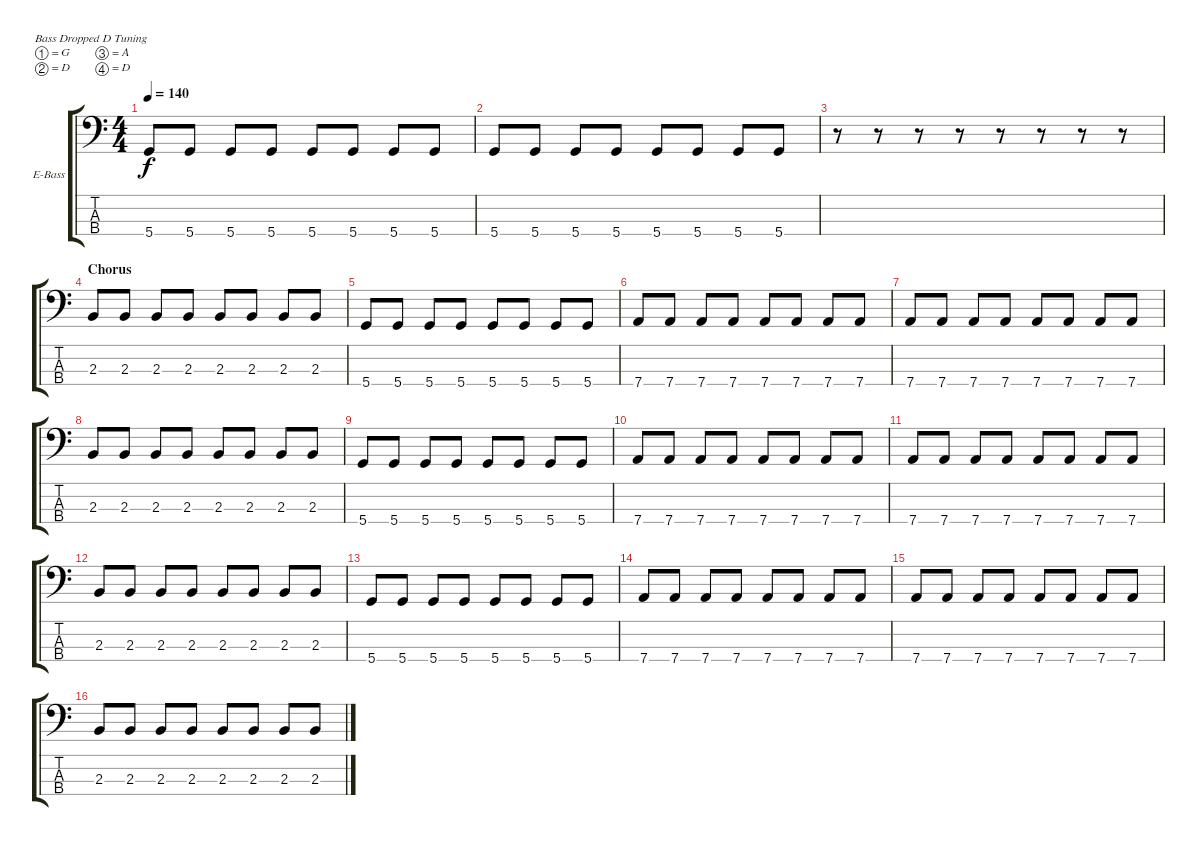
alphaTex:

\bracketExtendMode groupsimilarinstruments
\firstSystemTrackNameOrientation horizontal
\otherSystemsTrackNameOrientation horizontal
\track ("Bass" "E-Bass") {instrument electricbassfinger}
\staff {score tabs}
\tuning (G2 D2 A1 D1)
\ts (4 4)
\tempo 140
\clef f4
\ks c
5.4.8{dy f} 5.4.8 5.4.8 5.4.8 5.4.8 5.4.8 5.4.8 5.4.8 |
5.4.8 5.4.8 5.4.8 5.4.8 5.4.8 5.4.8 5.4.8 5.4.8 |
r.8 r.8 r.8 r.8 r.8 r.8 r.8 r.8 |
\section ("" "Chorus")
2.3.8 2.3.8 2.3.8 2.3.8 2.3.8 2.3.8 2.3.8 2.3.8 |
5.4.8 5.4.8 5.4.8 5.4.8 5.4.8 5.4.8 5.4.8 5.4.8 |
7.4.8 7.4.8 7.4.8 7.4.8 7.4.8 7.4.8 7.4.8 7.4.8 |
7.4.8 7.4.8 7.4.8 7.4.8 7.4.8 7.4.8 7.4.8 7.4.8 |
2.3.8 2.3.8 2.3.8 2.3.8 2.3.8 2.3.8 2.3.8 2.3.8 |
5.4.8 5.4.8 5.4.8 5.4.8 5.4.8 5.4.8 5.4.8 5.4.8 |
7.4.8 7.4.8 7.4.8 7.4.8 7.4.8 7.4.8 7.4.8 7.4.8 |
7.4.8 7.4.8 7.4.8 7.4.8 7.4.8 7.4.8 7.4.8 7.4.8 |
2.3.8 2.3.8 2.3.8 2.3.8 2.3.8 2.3.8 2.3.8 2.3.8 |
5.4.8 5.4.8 5.4.8 5.4.8 5.4.8 5.4.8 5.4.8 5.4.8 |
7.4.8 7.4.8 7.4.8 7.4.8 7.4.8 7.4.8 7.4.8 7.4.8 |
7.4.8 7.4.8 7.4.8 7.4.8 7.4.8 7.4.8 7.4.8 7.4.8 |
2.3.8 2.3.8 2.3.8 2.3.8 2.3.8 2.3.8 2.3.8 2.3.8
